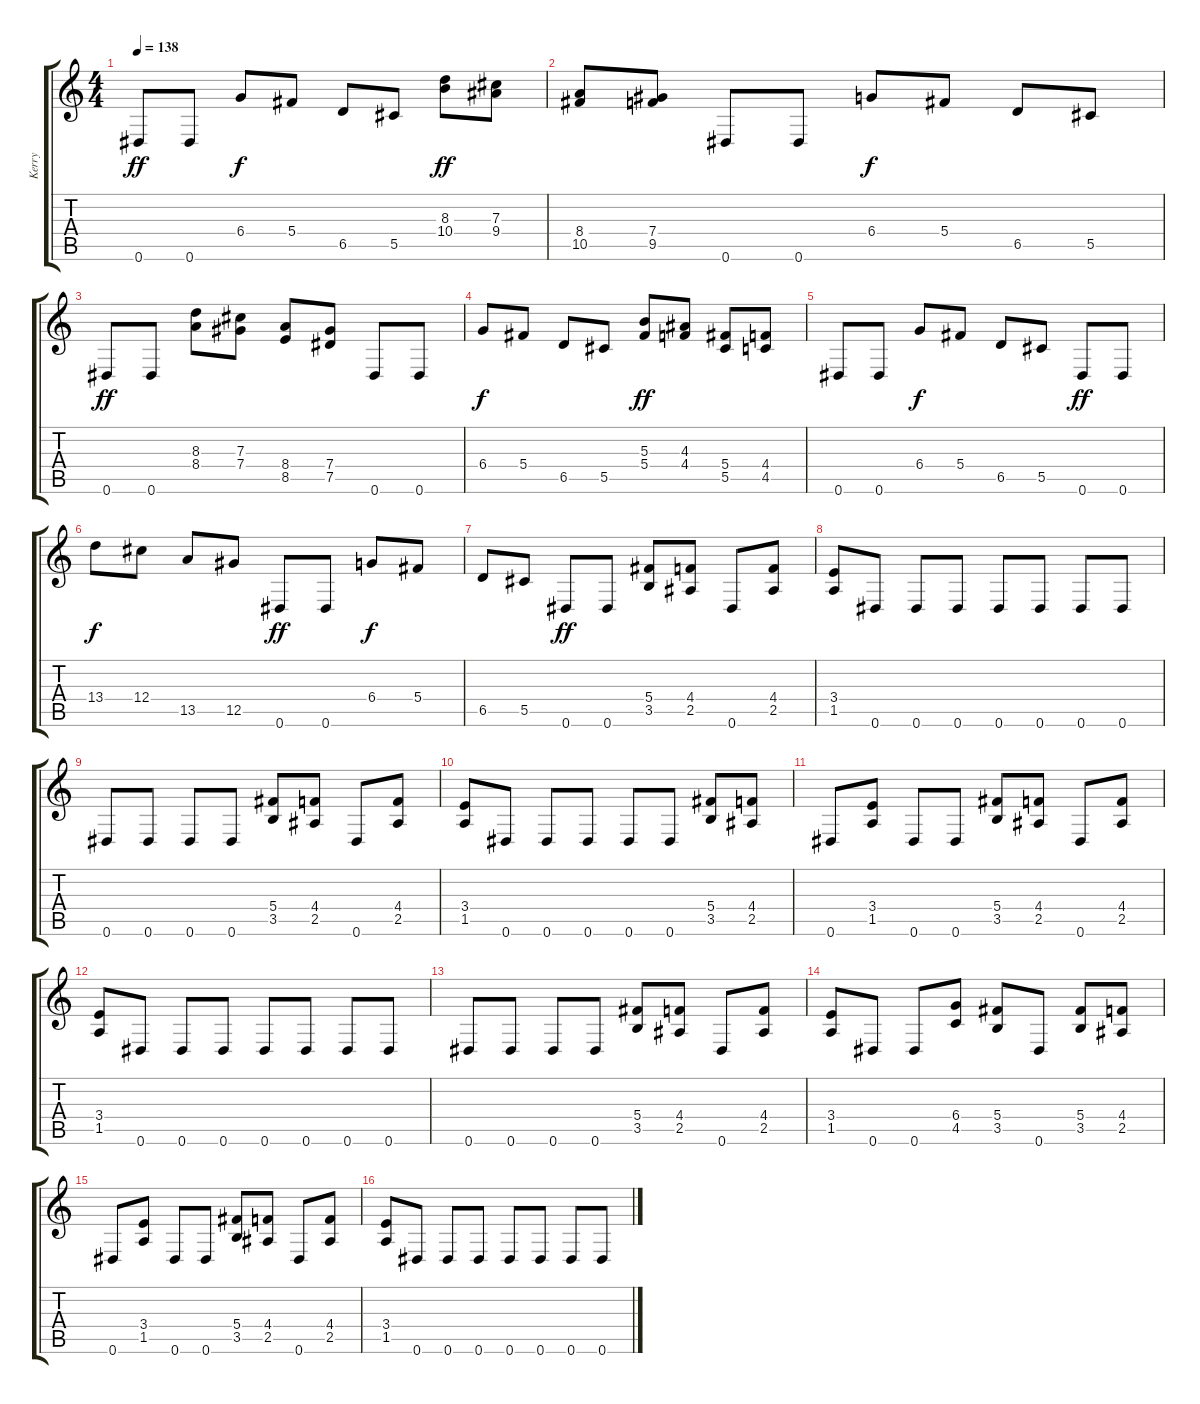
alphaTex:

\track ("Kerry" "Kerry") {instrument overdrivenguitar}
\staff {score tabs}
\tuning (Eb4 Bb3 Gb3 Db3 Ab2 Eb2) {hide}
\ts (4 4)
\tempo 138
\clef g2
\ks c
0.6.8{dy ff} 0.6.8 6.4.8{dy f} 5.4.8 6.5.8 5.5.8 (8.3 10.4).8{dy ff} (7.3 9.4).8 |
(8.4 10.5).8 (7.4 9.5).8 0.6.8 0.6.8 6.4.8{dy f} 5.4.8 6.5.8 5.5.8 |
0.6.8{dy ff} 0.6.8 (8.3 8.4).8 (7.3 7.4).8 (8.4 8.5).8 (7.4 7.5).8 0.6.8 0.6.8 |
6.4.8{dy f} 5.4.8 6.5.8 5.5.8 (5.3 5.4).8{dy ff} (4.3 4.4).8 (5.4 5.5).8 (4.4 4.5).8 |
0.6.8 0.6.8 6.4.8{dy f} 5.4.8 6.5.8 5.5.8 0.6.8{dy ff} 0.6.8 |
13.4.8{dy f} 12.4.8 13.5.8 12.5.8 0.6.8{dy ff} 0.6.8 6.4.8{dy f} 5.4.8 |
6.5.8 5.5.8 0.6.8{dy ff} 0.6.8 (5.4 3.5).8 (4.4 2.5).8 0.6.8 (4.4 2.5).8 |
(3.4 1.5).8 0.6.8 0.6.8 0.6.8 0.6.8 0.6.8 0.6.8 0.6.8 |
0.6.8 0.6.8 0.6.8 0.6.8 (5.4 3.5).8 (4.4 2.5).8 0.6.8 (4.4 2.5).8 |
(3.4 1.5).8 0.6.8 0.6.8 0.6.8 0.6.8 0.6.8 (5.4 3.5).8 (4.4 2.5).8 |
0.6.8 (3.4 1.5).8 0.6.8 0.6.8 (5.4 3.5).8 (4.4 2.5).8 0.6.8 (4.4 2.5).8 |
(3.4 1.5).8 0.6.8 0.6.8 0.6.8 0.6.8 0.6.8 0.6.8 0.6.8 |
0.6.8 0.6.8 0.6.8 0.6.8 (5.4 3.5).8 (4.4 2.5).8 0.6.8 (4.4 2.5).8 |
(3.4 1.5).8 0.6.8 0.6.8 (6.4 4.5).8 (5.4 3.5).8 0.6.8 (5.4 3.5).8 (4.4 2.5).8 |
0.6.8 (3.4 1.5).8 0.6.8 0.6.8 (5.4 3.5).8 (4.4 2.5).8 0.6.8 (4.4 2.5).8 |
(3.4 1.5).8 0.6.8 0.6.8 0.6.8 0.6.8 0.6.8 0.6.8 0.6.8
